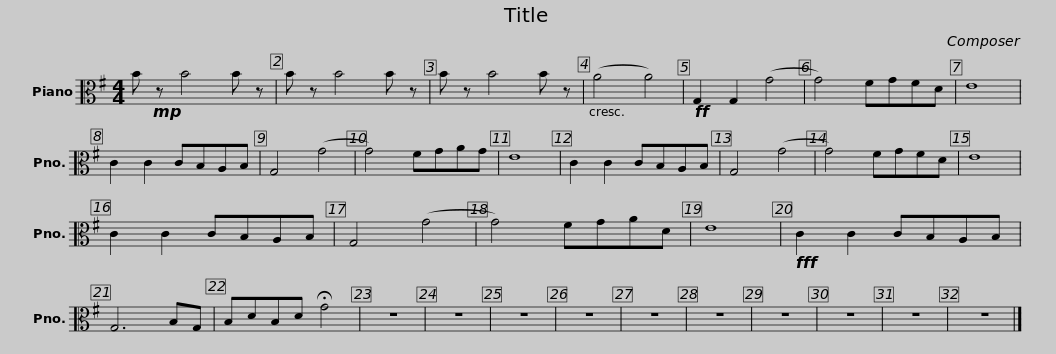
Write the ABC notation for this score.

X:1
L:1/8
M:4/4
I:linebreak $
K:G
V:1 alto
V:1
 B!mp! z B4 B z | B z B4 B z | B z B4 B z | (A4 A4) |$!ff! G,2 G,2 (G4 | %5
 G4) FGFD | E8 | C2 C2 CB,A,B, |$ G,4 (G4 | G4) FGAG | %10
 E8 | C2 C2 CB,A,B, |$ G,4 (G4 | G4) FGFD | E8 | %15
 C2 C2 CB,A,B, |$ G,4 (G4 | G4) FGAD | E8 |!fff! C2 C2 CB,A,B, |$ %20
 G,6 B,G, | B,DB,D !fermata!G4 | z8 | z8 |$ z8 | %25
 z8 | z8 | z8 |$ z8 | z8 | %30
 z8 | z8 |] %32
